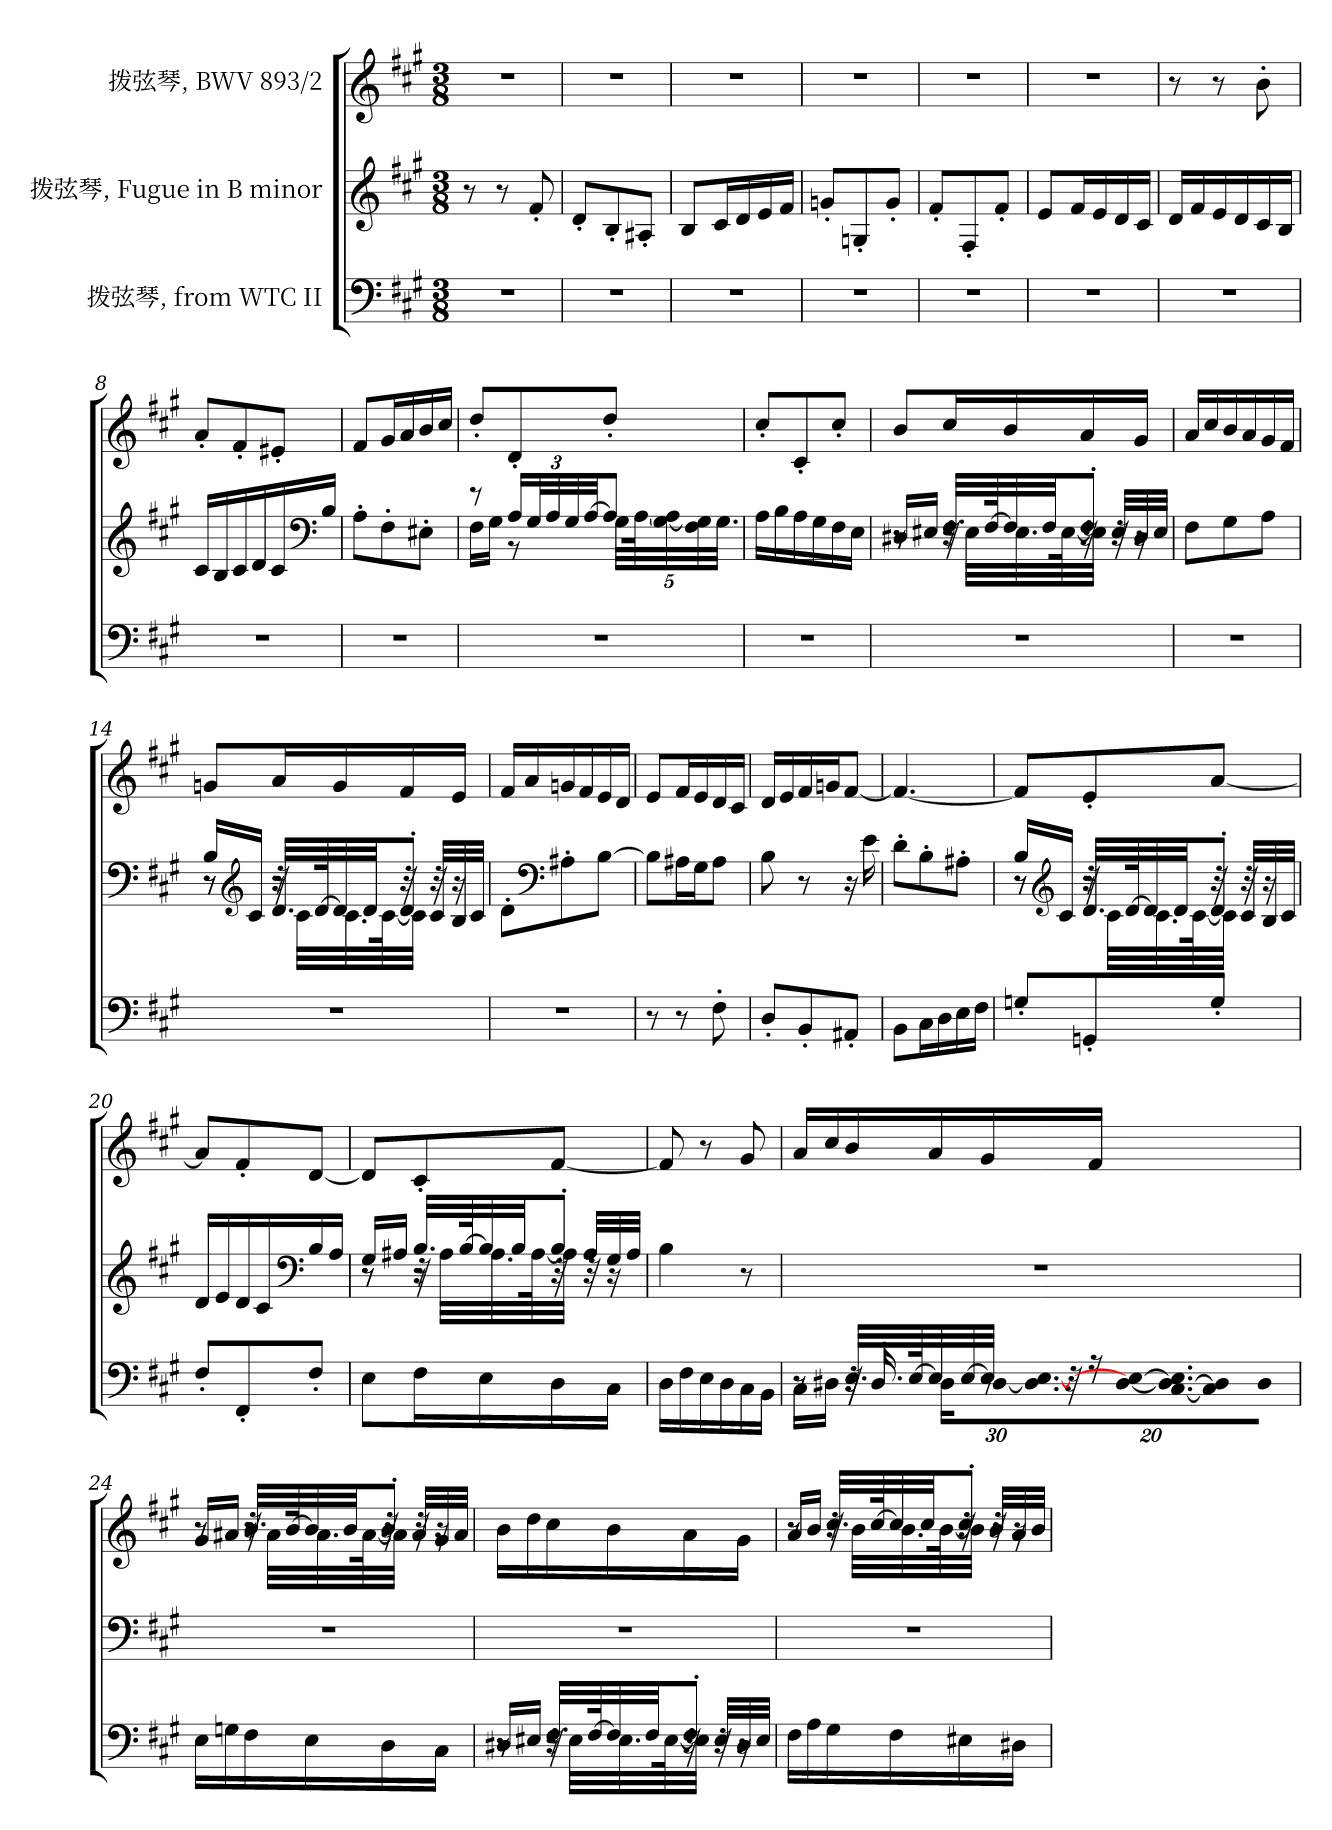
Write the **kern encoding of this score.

**kern	**kern	**kern
*part3	*part2	*part1
*staff3	*staff2	*staff1
*I"拨弦琴, from WTC II	*I"拨弦琴, Fugue in B minor	*I"拨弦琴, BWV 893/2
*clefF4	*clefG2	*clefG2
*k[f#c#g#]	*k[f#c#g#]	*k[f#c#g#]
*M3/8	*M3/8	*M3/8
*MM88	*MM88	*MM88
=1	=1	=1
4.r	8r	4.r
.	8r	.
.	8f#'/	.
=2	=2	=2
4.r	8d'/L	4.r
.	8B'/	.
.	8A#X'/J	.
=3	=3	=3
4.r	8B/L	4.r
.	16c#/L	.
.	16d/	.
.	16e/	.
.	16f#/JJ	.
=4	=4	=4
4.r	8gn'/L	4.r
.	8Gn'/	.
.	8g'/J	.
=5	=5	=5
4.r	8f#'/L	4.r
.	8F#'/	.
.	8f#'/J	.
=6	=6	=6
4.r	8e/L	4.r
.	16f#/L	.
.	16e/	.
.	16d/	.
.	16c#/JJ	.
!!LO:LB:g=z
=7	=7	=7
4.r	16d/LL	8r
.	16f#/	.
.	16e/	8r
.	16d/	.
.	16c#/	8b'\
.	16B/JJ	.
=8	=8	=8
4.r	16c#/LL	8a'/L
.	16B/	.
.	16c#/	8f#'/
.	16d/	.
.	16c#/	8e#X'/J
*	*clefF4	*
.	16B/JJ	.
=9	=9	=9
4.r	8A'\L	8f#/L
.	8F#'\	16g#/L
.	.	16a/
.	8E#X'\J	16b/
.	.	16cc#/JJ
=10	=10	=10
*	*^	*
4.r	8r	16F#\LL	8dd'/L
.	.	16G#\JJ	.
*	*Xbrackettup	*	*
.	24A/LL	8r	8d'/
.	48G#/L	.	.
.	48A/	.	.
.	48G#/	.	.
.	[48A/JJ	.	.
.	8A/J]	40G#\LLL	8dd'/J
.	.	[80A\K	.
.	.	[40G#\ 40A\]	.
.	.	40F#\ 40G#\]	.
.	.	40.G#\JJJ	.
*	*v	*v	*
!!LO:LB:g=z
=11	=11	=11
4.r	16A\LL	8cc#'/L
.	16B\	.
.	16A\	8c#'/
.	16G#\	.
.	16F#\	8cc#'/J
.	16E\JJ	.
=12	=12	=12
*	*^	*
*	*	*^	*
4.r	8r	8r	16D#X/LL	8b/L
.	.	.	16E#X/JJ	.
.	32.F#/LLL	32r	8r	16cc#/L
.	.	32E#\LLL	.	.
.	[64F#/K	.	.	.
.	32F#/]	32.E#\	.	16b/
.	32F#/JJ	.	.	.
.	.	[64E#\K	.	.
.	8F#'/J	32E#\JJJ]	32r	16a/
.	.	32r	32E#/LLL	.
.	.	16r	32D#/	16g#/JJ
.	.	.	32E#/JJJ	.
*	*v	*v	*v	*
=13	=13	=13
4.r	8F#\L	16a/LL
.	.	16cc#/
.	8G#\	16b/
.	.	16a/
.	8A\J	16g#/
.	.	16f#/JJ
!!LO:LB:g=z
=14	=14	=14
*	*^	*
*	*	*^	*
4.r	8r	8r	16B/LL	8gn/L
*	*clefG2	*	*	*
.	.	.	16c#/JJ	.
.	32.d/LLL	32r	8r	16a/L
.	.	32c#\LLL	.	.
.	[64d/K	.	.	.
.	32d/]	32.c#\	.	16g/
.	32d/JJ	.	.	.
.	.	[64c#\K	.	.
.	8d'/J	32c#\JJJ]	32r	16f#/
.	.	32r	32c#/LLL	.
.	.	16r	32B/	16e/JJ
.	.	.	32c#/JJJ	.
*	*v	*v	*v	*
=15	=15	=15
4.r	8d'\L	16f#/LL
.	.	16a/
*	*clefF4	*
.	8A#X'\	16gn/
.	.	16f#/
.	[8B\J	16e/
.	.	16d/JJ
=16	=16	=16
8r	8B\L]	8e/L
8r	16A#X\L	16f#/L
.	16G#\J	16e/
8F#'\	8A#\J	16d/
.	.	16c#/JJ
=17	=17	=17
8D'/L	8B\	16d/LL
.	.	16e/
8BB'/	8r	16f#/
.	.	16gn/J
8AA#X'/J	16r	[8f#/J
.	16e\	.
!!LO:PB:g=z
=18	=18	=18
8BB\L	8d'\L	4.f#/_
16C#\L	8B'\	.
16D\	.	.
16E\	8A#X'\J	.
16F#\JJ	.	.
=19	=19	=19
*	*^	*
*	*	*^	*
8Gn'/L	8r	8r	16B/LL	8f#/L]
*	*clefG2	*	*	*
.	.	.	16c#/JJ	.
8GGn'/	32.d/LLL	32r	8r	8e'/
.	.	32c#\LLL	.	.
.	[64d/K	.	.	.
.	32d/]	32.c#\	.	.
.	32d/JJ	.	.	.
.	.	[64c#\K	.	.
8G'/J	8d'/J	32c#\JJJ]	32r	[8a/J
.	.	32r	32c#/LLL	.
.	.	16r	32B/	.
.	.	.	32c#/JJJ	.
*	*v	*v	*v	*
=20	=20	=20
8F#'/L	16d/LL	8a/L]
.	16e/	.
8FF#'/	16d/	8f#'/
.	16c#/	.
*	*clefF4	*
8F#'/J	16B/	[8d/J
.	16A/JJ	.
!!LO:LB:g=z
=21	=21	=21
*	*^	*
*	*	*^	*
8E\L	8r	8r	16G#/LL	8d/L]
.	.	.	16A#X/JJ	.
16F#\L	32.B/LLL	32r	8r	8c#'/
.	.	32A#\LLL	.	.
.	[64B/K	.	.	.
16E\	32B/]	32.A#\	.	.
.	32B/JJ	.	.	.
.	.	[64A#\K	.	.
16D\	8B'/J	32A#\JJJ]	32r	[8f#/J
.	.	32r	32A#/LLL	.
16C#\JJ	.	16r	32G#/	.
.	.	.	32A#/JJJ	.
*	*v	*v	*v	*
=22	=22	=22
16D\LL	4B\	8f#/]
16F#\	.	.
16E\	.	8r
16D\	.	.
16C#\	8r	8g#/
16BB\JJ	.	.
!!LO:LB:g=z
=23	=23	=23
*^	*	*
*	*^	*	*
8r	16C#\LL	8r	4.r	16a/LL
.	16D#X\JJ	.	.	16cc#/
32.E/LLL	16r	32r	.	16b/
.	.	16.D#'/	.	.
[64E/K	.	.	.	.
32E/]	16D#\LL	.	.	16a/
[32E/	.	.	.	.
*	*Xbrackettup	*	*	*
!	!LO:N:vis=256%9	!	!	!
32E/JJJ]	[960%17D#\LL	8r	.	16g#/
!	!LO:N:vis=32.	!	!	!
.	640%17D#\] [640%17E\	.	.	.
32r	.	.	.	.
.	1920ryy	.	.	.
!	!LO:N:vis=256%9	!	!	!
.	[960%17D#\ 960%17E\_	.	.	.
!	!LO:N:vis=256.	!	!	!
16r	[1920%17C#\ 1920%17D#\_ 1920%17E\]K	.	.	16f#/JJ
!	!LO:N:vis=256%9	!	!	!
.	960%17C#\] 960%17D#\]J	.	.	.
!	!LO:N:vis=32	!	!	!
.	640%23D#\JJJ	.	.	.
*v	*v	*v	*	*
=24	=24	=24
*	*	*^
*	*	*	*^
16E\LL	4.r	8r	8r	16g#/LL
16Gn\	.	.	.	16a#X/JJ
16F#\	.	32.b/LLL	32r	8r
.	.	.	32a#\LLL	.
.	.	[64b/K	.	.
16E\	.	32b/]	32.a#\	.
.	.	32b/JJ	.	.
.	.	.	[64a#\K	.
16D\	.	8b'/J	32a#\JJJ]	32r
.	.	.	32r	32a#/LLL
16C#\JJ	.	.	16r	32g#/
.	.	.	.	32a#/JJJ
*	*	*v	*v	*v
!!LO:LB:g=z
=25	=25	=25
*^	*	*
*	*^	*	*
8r	8r	16D#X/LL	4.r	16b\LL
.	.	16E#X/JJ	.	16dd\
32.F#/LLL	32r	8r	.	16cc#\
.	32E#\LLL	.	.	.
[64F#/K	.	.	.	.
32F#/]	32.E#\	.	.	16b\
32F#/JJ	.	.	.	.
.	[64E#\K	.	.	.
8F#'/J	32E#\JJJ]	32r	.	16a\
.	32r	32E#/LLL	.	.
.	16r	32D#/	.	16g#\JJ
.	.	32E#/JJJ	.	.
*v	*v	*v	*	*
=26	=26	=26
*	*	*^
*	*	*	*^
16F#\LL	4.r	8r	8r	16a/LL
16A\	.	.	.	16b/JJ
16G#\	.	32.cc#/LLL	32r	8r
.	.	.	32b\LLL	.
.	.	[64cc#/K	.	.
16F#\	.	32cc#/]	32.b\	.
.	.	32cc#/JJ	.	.
.	.	.	[64b\K	.
16E#X\	.	8cc#'/J	32b\JJJ]	32r
.	.	.	32r	32b/LLL
16D#X\JJ	.	.	16r	32a/
.	.	.	.	32b/JJJ
*	*	*v	*v	*v
=	=	=
*-	*-	*-
